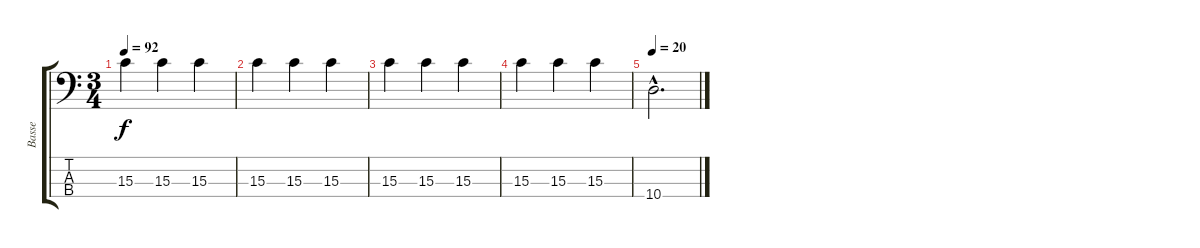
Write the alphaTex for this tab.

\track ("Basse" "Basse") {instrument electricbassfinger}
\staff {score tabs}
\tuning (G2 D2 A1 E1) {hide}
\ts (3 4)
\tempo 92
\clef f4
\ks c
15.3.4{dy f} 15.3.4 15.3.4 |
15.3.4 15.3.4 15.3.4 |
15.3.4 15.3.4 15.3.4 |
15.3.4 15.3.4 15.3.4 |
\tempo 20
10.4{hac}.2{d}
